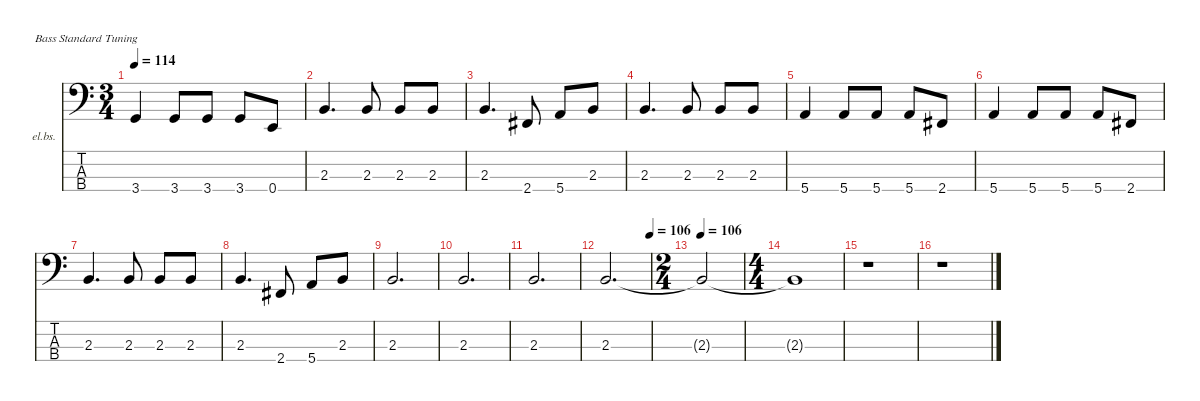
\defaultSystemsLayout 4
\hideDynamics
\bracketExtendMode nobrackets
\firstSystemTrackNameOrientation horizontal
\otherSystemsTrackNameOrientation horizontal
\track ("Jason  Newsted" "el.bs.") {instrument electricbasspick}
\staff {score tabs}
\tuning (G2 D2 A1 E1)
\ts (3 4)
\tempo 114
\clef f4
\ks c
3.4.4{dy f} 3.4.8 3.4.8 3.4.8 0.4.8 |
2.3.4{d} 2.3.8 2.3.8 2.3.8 |
2.3.4{d} 2.4{acc #}.8 5.4.8 2.3.8 |
2.3.4{d} 2.3.8 2.3.8 2.3.8 |
5.4.4 5.4.8 5.4.8 5.4.8 2.4{acc #}.8 |
5.4.4 5.4.8 5.4.8 5.4.8 2.4{acc #}.8 |
2.3.4{d} 2.3.8 2.3.8 2.3.8 |
2.3.4{d} 2.4{acc #}.8 5.4.8 2.3.8 |
2.3.2{d} |
2.3.2{d} |
2.3.2{d} |
\tempo (106 1)
2.3.2{d} |
\ts (2 4)
\tempo 106
2.3{t}.2 |
\ts (4 4)
2.3{t}.1 |
r.1 |
r.1
